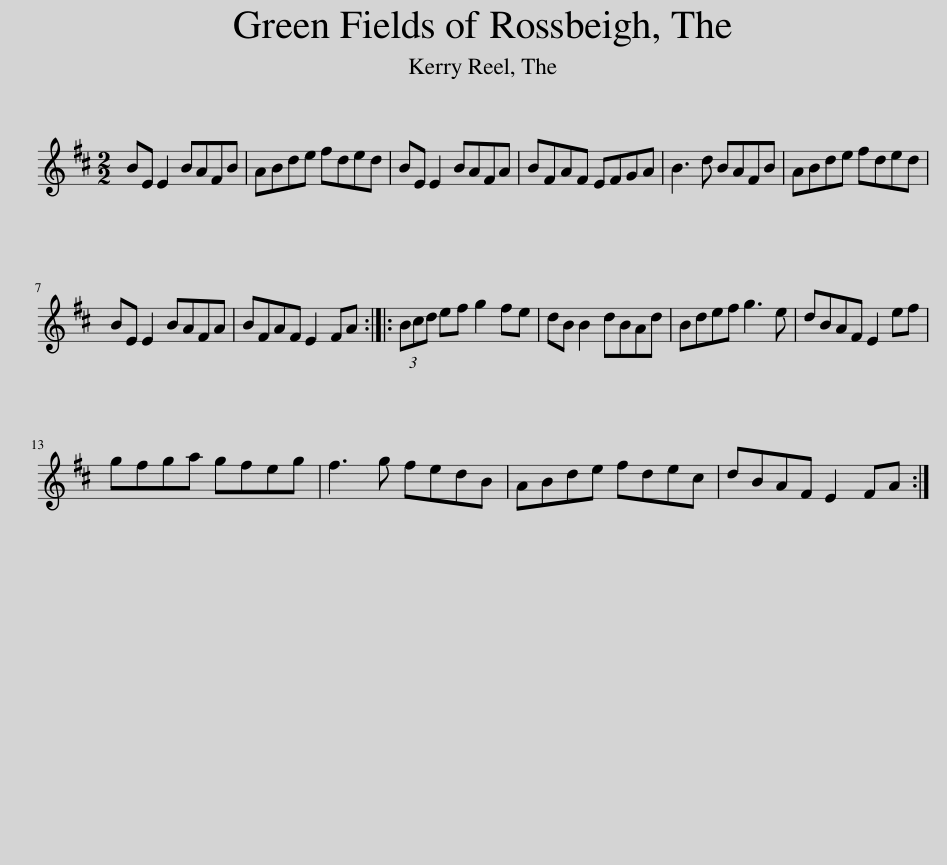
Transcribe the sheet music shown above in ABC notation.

X:1
L:1/8
M:2/2
I:linebreak $
K:D
V:1 treble
V:1
 BE E2 BAFB | ABde fded | BE E2 BAFA | BFAF EFGA | B3 d BAFB | %5
 ABde fded |$ BE E2 BAFA | BFAF E2 FA :: (3Bcd ef g2 fe | dB B2 dBAd | %10
 Bdef g3 e | dBAF E2 ef |$ gfga gfeg | f3 g fedB | ABde fdec | %15
 dBAF E2 FA :| %16
